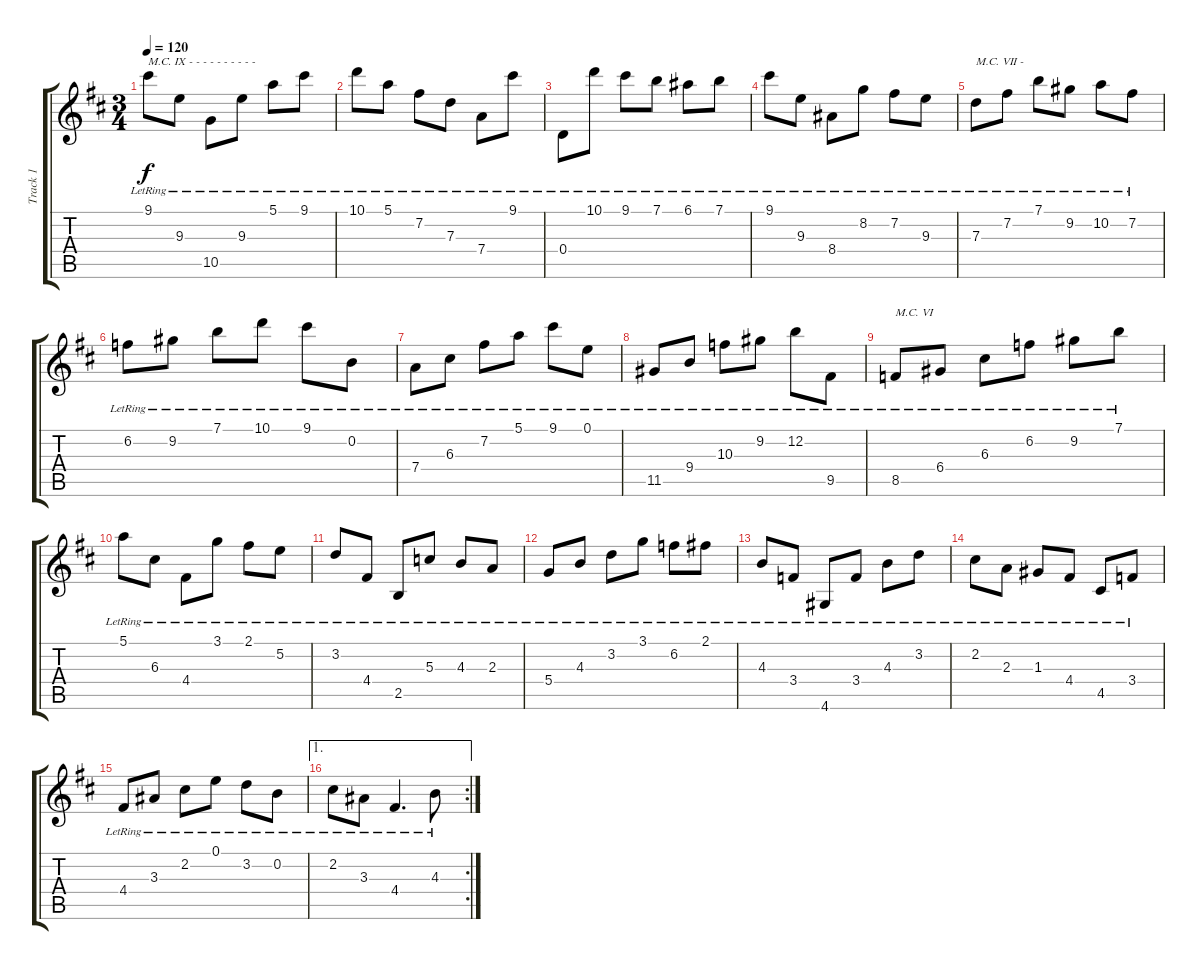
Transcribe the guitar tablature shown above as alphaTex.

\track ("Track 1" "Track 1") {instrument overdrivenguitar}
\staff {score tabs}
\tuning (E4 B3 G3 D3 A2 E2) {hide}
\ts (3 4)
\tempo 120
\clef g2
\ks bminor
9.1{lr}.8{txt "M.C. IX - - - - - - - - - -" dy f} 9.3{lr}.8 10.5{lr}.8 9.3{lr}.8 5.1{lr}.8 9.1{lr}.8 |
10.1{lr}.8 5.1{lr}.8 7.2{lr}.8 7.3{lr}.8 7.4{lr}.8 9.1{lr}.8 |
0.4{lr}.8 10.1{lr}.8 9.1{lr}.8 7.1{lr}.8 6.1{lr}.8 7.1{lr}.8 |
9.1{lr}.8 9.3{lr}.8 8.4{lr}.8 8.2{lr}.8 7.2{lr}.8 9.3{lr}.8 |
7.3{lr}.8{txt "M.C. VII -"} 7.2{lr}.8 7.1{lr}.8 9.2{lr}.8 10.2{lr}.8 7.2{lr}.8 |
6.2{lr}.8 9.2{lr}.8 7.1{lr}.8 10.1{lr}.8 9.1{lr}.8 0.2{lr}.8 |
7.4{lr}.8 6.3{lr}.8 7.2{lr}.8 5.1{lr}.8 9.1{lr}.8 0.1{lr}.8 |
11.5{lr}.8 9.4{lr}.8 10.3{lr}.8 9.2{lr}.8 12.2{lr}.8 9.5{lr}.8 |
8.5{lr}.8{txt "M.C. VI"} 6.4{lr}.8 6.3{lr}.8 6.2{lr}.8 9.2{lr}.8 7.1{lr}.8 |
5.1{lr}.8 6.3{lr}.8 4.4{lr}.8 3.1{lr}.8 2.1{lr}.8 5.2{lr}.8 |
3.2{lr}.8 4.4{lr}.8 2.5{lr}.8 5.3{lr}.8 4.3{lr}.8 2.3{lr}.8 |
5.4{lr}.8 4.3{lr}.8 3.2{lr}.8 3.1{lr}.8 6.2{lr}.8 2.1{lr}.8 |
4.3{lr}.8 3.4{lr}.8 4.6{lr}.8 3.4{lr}.8 4.3{lr}.8 3.2{lr}.8 |
2.2{lr}.8 2.3{lr}.8 1.3{lr}.8 4.4{lr}.8 4.5{lr}.8 3.4{lr}.8 |
4.4{lr}.8 3.3{lr}.8 2.2{lr}.8 0.1{lr}.8 3.2{lr}.8 0.2{lr}.8 |
\ae 1
\rc 2
2.2{lr}.8 3.3{lr}.8 4.4{lr}.4{d} 4.3{lr}.8
